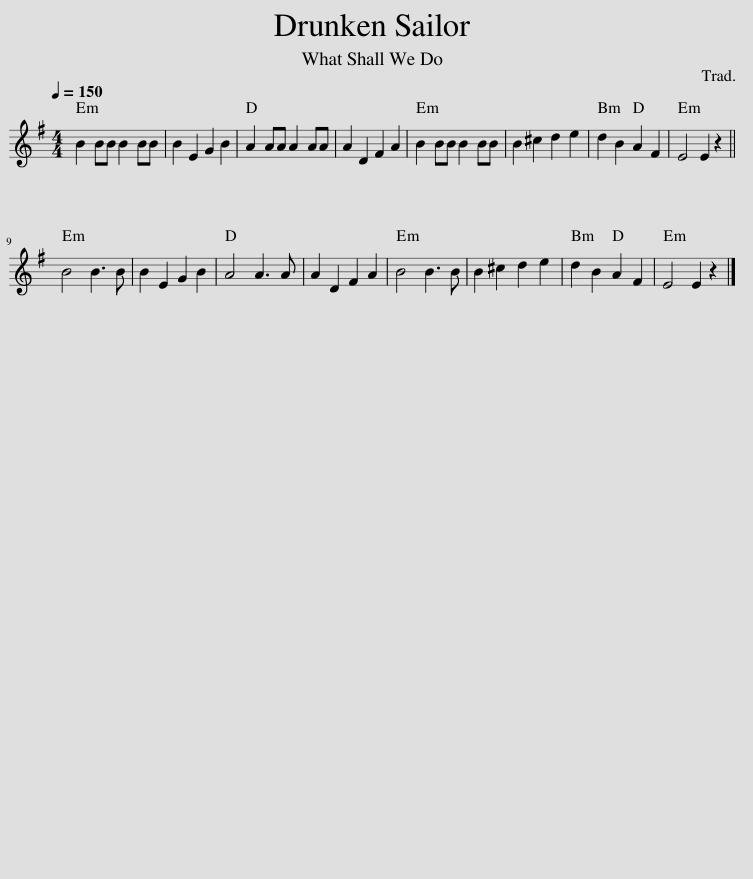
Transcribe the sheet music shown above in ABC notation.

X:1
L:1/8
Q:1/4=150
M:4/4
I:linebreak $
K:Emin
V:1 treble
V:1
 B2 BB B2 BB | B2 E2 G2 B2 | A2 AA A2 AA | A2 D2 F2 A2 | B2 BB B2 BB | %5
 B2 ^c2 d2 e2 | d2 B2 A2 F2 | E4 E2 z2 ||$ B4 B3 B | B2 E2 G2 B2 | %10
 A4 A3 A | A2 D2 F2 A2 | B4 B3 B | B2 ^c2 d2 e2 | d2 B2 A2 F2 | %15
 E4 E2 z2 |] %16
